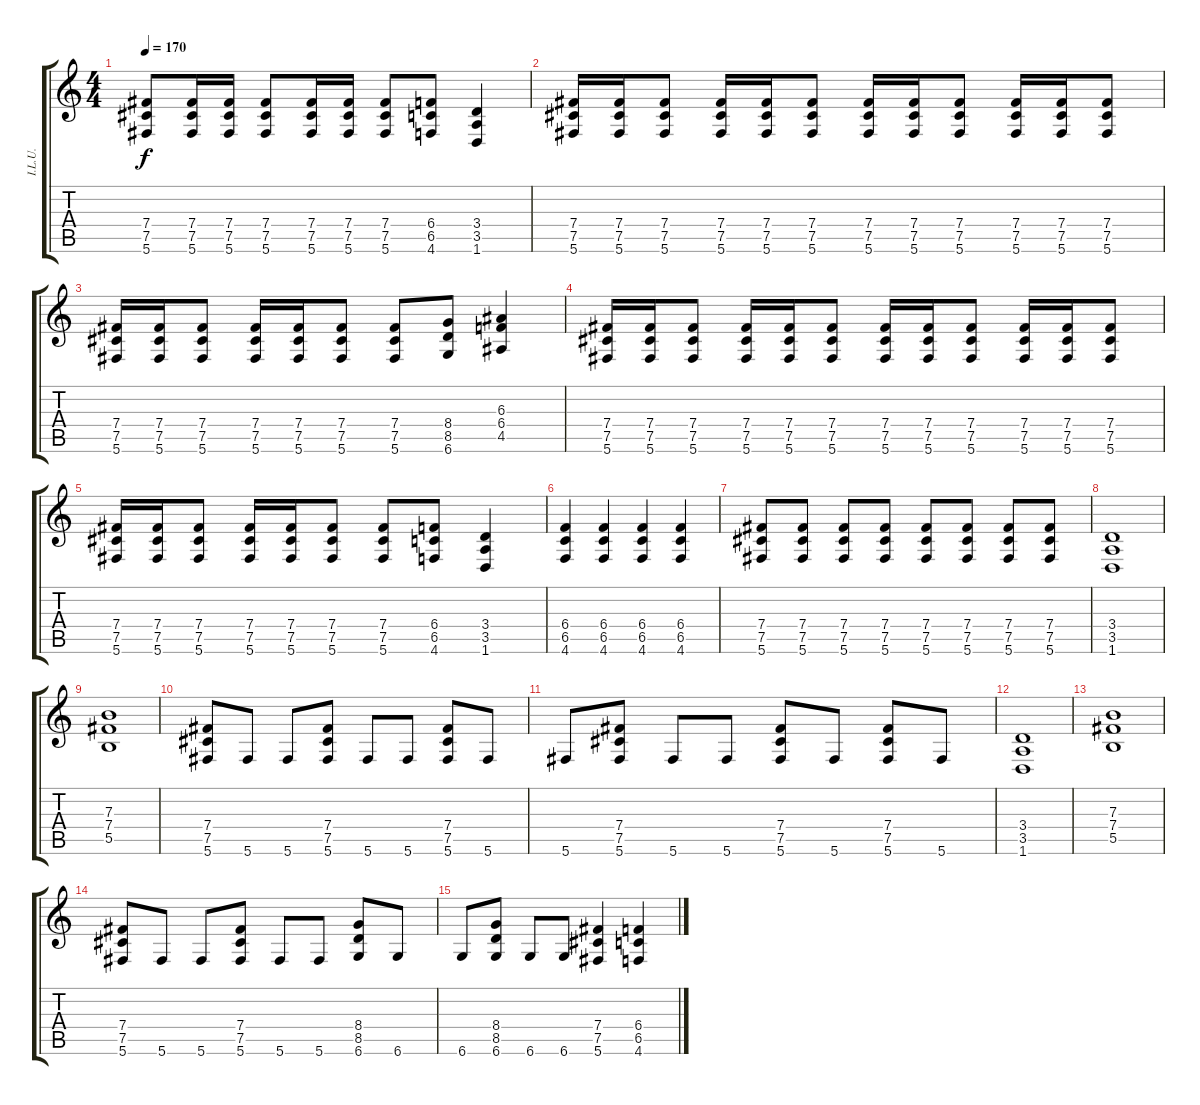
\track ("I.L.U." "I.L.U.") {instrument distortionguitar}
\staff {score tabs}
\tuning (Db4 Ab3 E3 B2 Gb2 Db2) {hide}
\ts (4 4)
\tempo 170
\clef g2
\ks c
(7.4 7.5 5.6).8{dy f} (7.4 7.5 5.6).16 (7.4 7.5 5.6).16 (7.4 7.5 5.6).8 (7.4 7.5 5.6).16 (7.4 7.5 5.6).16 (7.4 7.5 5.6).8 (6.4 6.5 4.6).8 (3.4 3.5 1.6).4 |
(7.4 7.5 5.6).16 (7.4 7.5 5.6).16 (7.4 7.5 5.6).8 (7.4 7.5 5.6).16 (7.4 7.5 5.6).16 (7.4 7.5 5.6).8 (7.4 7.5 5.6).16 (7.4 7.5 5.6).16 (7.4 7.5 5.6).8 (7.4 7.5 5.6).16 (7.4 7.5 5.6).16 (7.4 7.5 5.6).8 |
(7.4 7.5 5.6).16 (7.4 7.5 5.6).16 (7.4 7.5 5.6).8 (7.4 7.5 5.6).16 (7.4 7.5 5.6).16 (7.4 7.5 5.6).8 (7.4 7.5 5.6).8 (8.4 8.5 6.6).8 (6.3 6.4 4.5).4 |
(7.4 7.5 5.6).16 (7.4 7.5 5.6).16 (7.4 7.5 5.6).8 (7.4 7.5 5.6).16 (7.4 7.5 5.6).16 (7.4 7.5 5.6).8 (7.4 7.5 5.6).16 (7.4 7.5 5.6).16 (7.4 7.5 5.6).8 (7.4 7.5 5.6).16 (7.4 7.5 5.6).16 (7.4 7.5 5.6).8 |
(7.4 7.5 5.6).16 (7.4 7.5 5.6).16 (7.4 7.5 5.6).8 (7.4 7.5 5.6).16 (7.4 7.5 5.6).16 (7.4 7.5 5.6).8 (7.4 7.5 5.6).8 (6.4 6.5 4.6).8 (3.4 3.5 1.6).4 |
(6.4 6.5 4.6).4 (6.4 6.5 4.6).4 (6.4 6.5 4.6).4 (6.4 6.5 4.6).4 |
(7.4 7.5 5.6).8 (7.4 7.5 5.6).8 (7.4 7.5 5.6).8 (7.4 7.5 5.6).8 (7.4 7.5 5.6).8 (7.4 7.5 5.6).8 (7.4 7.5 5.6).8 (7.4 7.5 5.6).8 |
(3.4 3.5 1.6).1 |
(7.3 7.4 5.5).1 |
(7.4 7.5 5.6).8 5.6.8 5.6.8 (7.4 7.5 5.6).8 5.6.8 5.6.8 (7.4 7.5 5.6).8 5.6.8 |
5.6.8 (7.4 7.5 5.6).8 5.6.8 5.6.8 (7.4 7.5 5.6).8 5.6.8 (7.4 7.5 5.6).8 5.6.8 |
(3.4 3.5 1.6).1 |
(7.3 7.4 5.5).1 |
(7.4 7.5 5.6).8 5.6.8 5.6.8 (7.4 7.5 5.6).8 5.6.8 5.6.8 (8.4 8.5 6.6).8 6.6.8 |
6.6.8 (8.4 8.5 6.6).8 6.6.8 6.6.8 (7.4 7.5 5.6).4 (6.4 6.5 4.6).4
